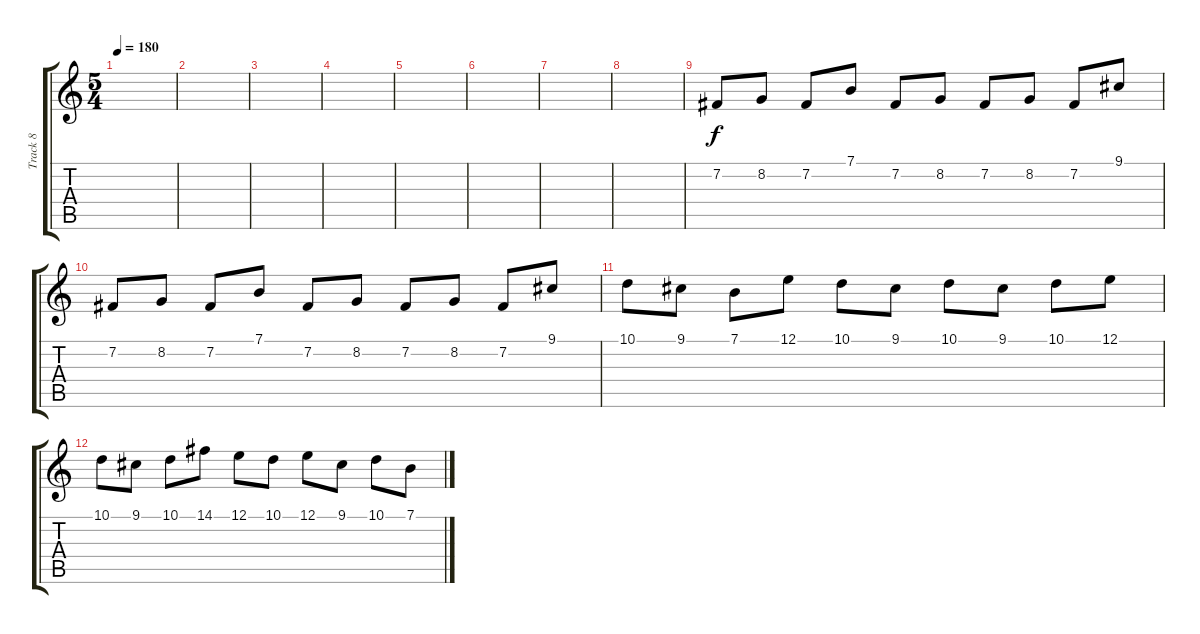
\track ("Track 8" "Track 8") {instrument brightacousticpiano}
\staff {score tabs}
\tuning (E4 B3 G3 D3 A2 E2) {hide}
\ts (5 4)
\tempo 180
\clef g2
\ks c
|
|
|
|
|
|
|
|
7.2.8 8.2.8 7.2.8 7.1.8 7.2.8 8.2.8 7.2.8 8.2.8 7.2.8 9.1.8 |
7.2.8 8.2.8 7.2.8 7.1.8 7.2.8 8.2.8 7.2.8 8.2.8 7.2.8 9.1.8 |
10.1.8 9.1.8 7.1.8 12.1.8 10.1.8 9.1.8 10.1.8 9.1.8 10.1.8 12.1.8 |
10.1.8 9.1.8 10.1.8 14.1.8 12.1.8 10.1.8 12.1.8 9.1.8 10.1.8 7.1.8
